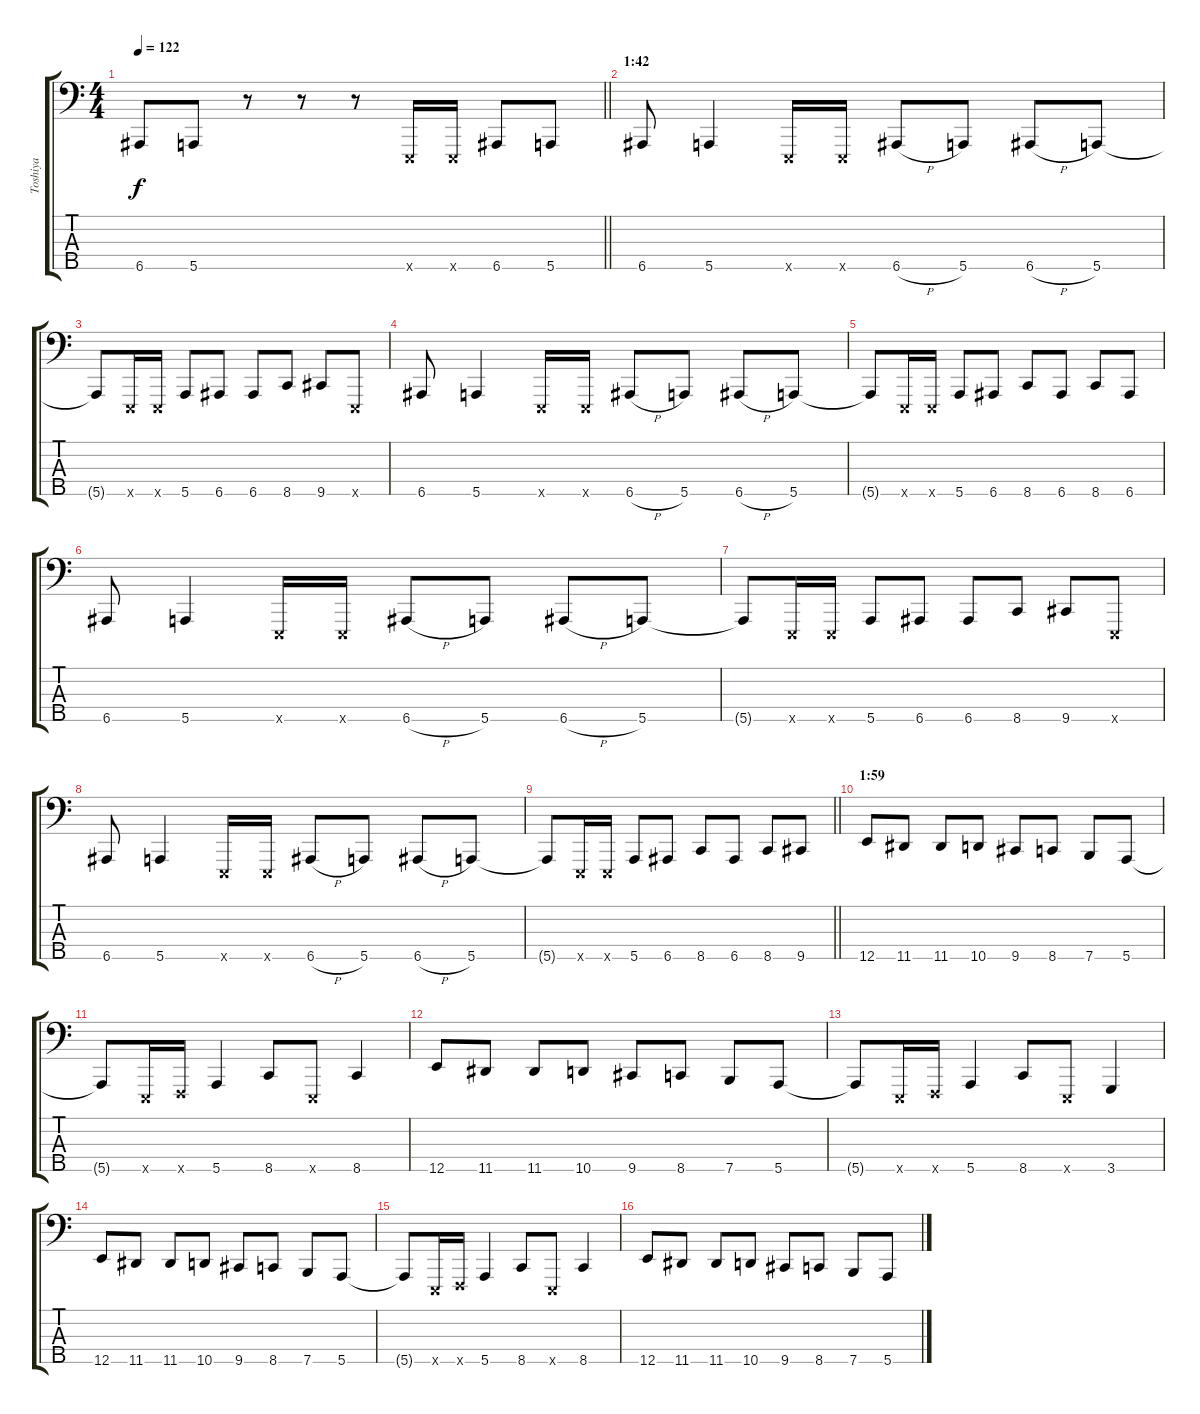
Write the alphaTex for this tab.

\track ("Toshiya" "Toshiya") {instrument slapbass1}
\staff {score tabs}
\tuning (D2 A1 E1 B0 E0) {hide}
\ts (4 4)
\tempo 122
\clef f4
\barLineRight lightlight
\ks c
6.5.8{dy f} 5.5.8 r.8 r.8 r.8 0.5{x}.16 0.5{x}.16 6.5.8 5.5.8 |
\section ("" "1:42")
6.5.8 5.5.4 0.5{x}.16 0.5{x}.16 6.5{h}.8 5.5.8 6.5{h}.8 5.5.8 |
5.5{t}.8 0.5{x}.16 0.5{x}.16 5.5.8 6.5.8 6.5.8 8.5.8 9.5.8 0.5{x}.8 |
6.5.8 5.5.4 0.5{x}.16 0.5{x}.16 6.5{h}.8 5.5.8 6.5{h}.8 5.5.8 |
5.5{t}.8 0.5{x}.16 0.5{x}.16 5.5.8 6.5.8 8.5.8 6.5.8 8.5.8 6.5.8 |
6.5.8 5.5.4 0.5{x}.16 0.5{x}.16 6.5{h}.8 5.5.8 6.5{h}.8 5.5.8 |
5.5{t}.8 0.5{x}.16 0.5{x}.16 5.5.8 6.5.8 6.5.8 8.5.8 9.5.8 0.5{x}.8 |
6.5.8 5.5.4 0.5{x}.16 0.5{x}.16 6.5{h}.8 5.5.8 6.5{h}.8 5.5.8 |
\barLineRight lightlight
5.5{t}.8 0.5{x}.16 0.5{x}.16 5.5.8 6.5.8 8.5.8 6.5.8 8.5.8 9.5.8 |
\section ("" "1:59")
12.5.8 11.5.8 11.5.8 10.5.8 9.5.8 8.5.8 7.5.8 5.5.8 |
5.5{t}.8 0.5{x}.16 1.5{x}.16 5.5.4 8.5.8 0.5{x}.8 8.5.4 |
12.5.8 11.5.8 11.5.8 10.5.8 9.5.8 8.5.8 7.5.8 5.5.8 |
5.5{t}.8 0.5{x}.16 1.5{x}.16 5.5.4 8.5.8 0.5{x}.8 3.5.4 |
12.5.8 11.5.8 11.5.8 10.5.8 9.5.8 8.5.8 7.5.8 5.5.8 |
5.5{t}.8 0.5{x}.16 1.5{x}.16 5.5.4 8.5.8 0.5{x}.8 8.5.4 |
12.5.8 11.5.8 11.5.8 10.5.8 9.5.8 8.5.8 7.5.8 5.5.8
